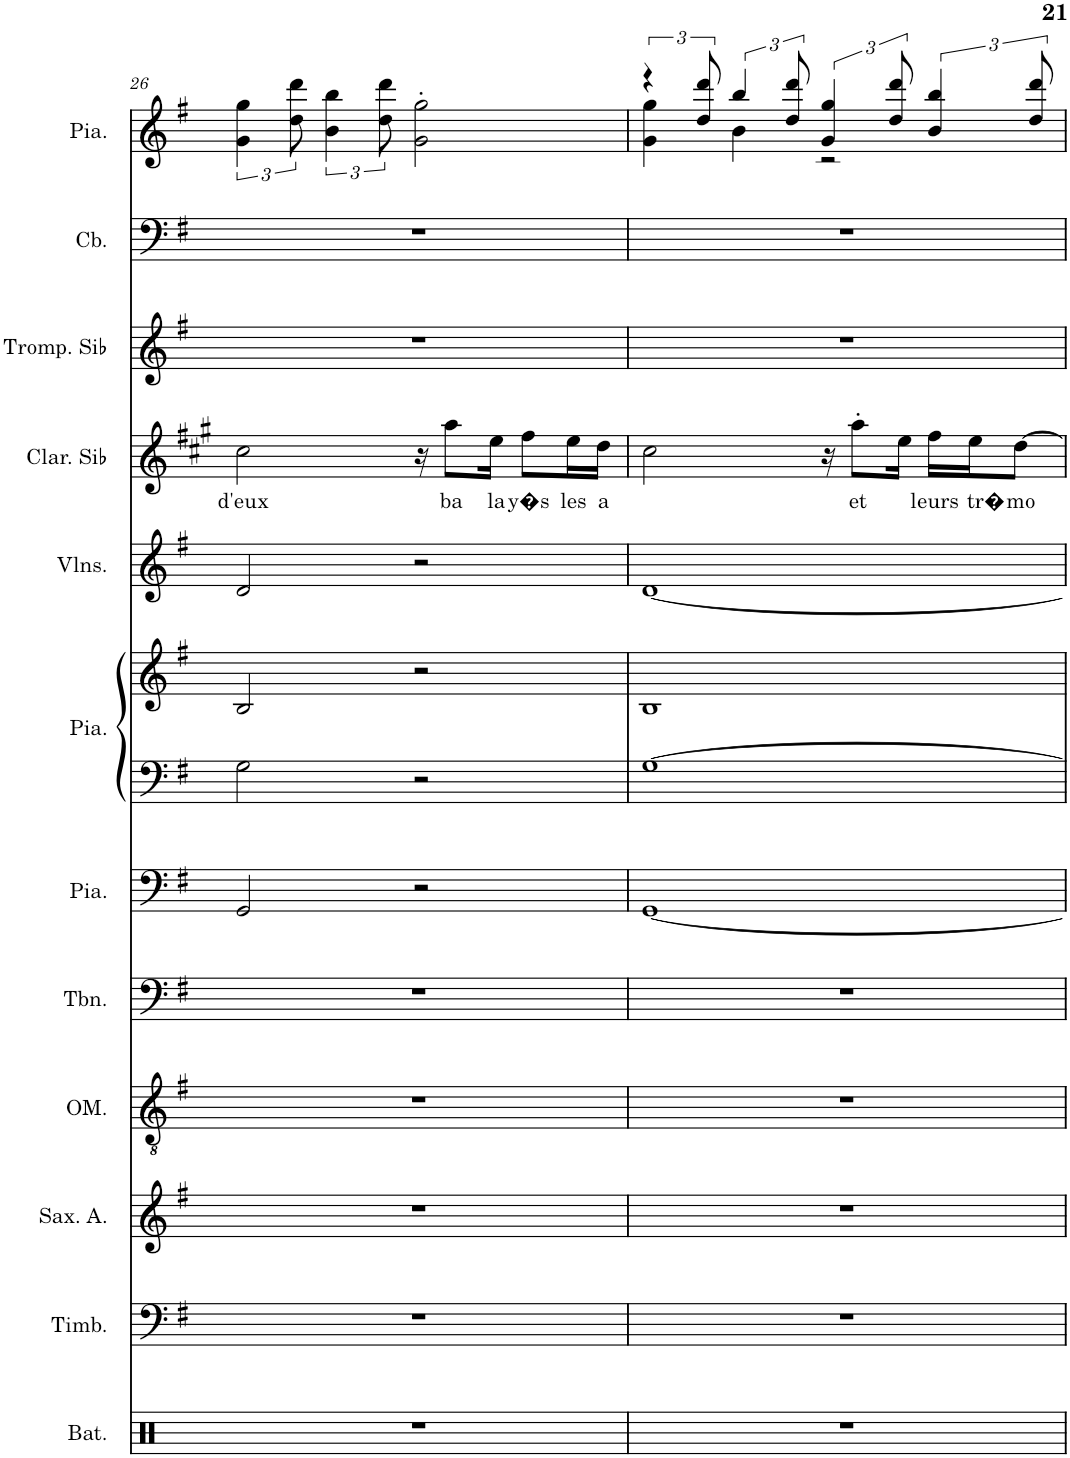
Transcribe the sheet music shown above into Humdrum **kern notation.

**kern	**kern	**kern	**kern	**kern	**kern	**kern	**kern	**kern	**kern	**text	**kern	**kern	**kern
*part12	*part11	*part10	*part9	*part8	*part7	*part6	*part6	*part5	*part4	*part4	*part3	*part2	*part1
*staff13	*staff12	*staff11	*staff10	*staff9	*staff8	*staff7	*staff6	*staff5	*staff4	*staff4	*staff3	*staff2	*staff1
*I"Batterie	*I"Timbales	*I"Saxophone Alto	*I"Mandoline Octave	*I"Trombone	*I"Piano	*I"Piano	*	*I"Violons	*I"Clarinette en Sib	*	*I"Trompette en Sib	*I"Contrebasse	*I"Piano
*I'Bat.	*I'Timb.	*I'Sax. A.	*	*I'Tbn.	*I'Pia.	*I'Pia.	*	*I'Vlns.	*I'Clar. Sib	*	*I'Tromp. Sib	*I'Cb.	*I'Pia.
!!LO:PB:g=z
*clefX	*clefF4	*clefG2	*clefGv2	*clefF4	*clefF4	*clefG2	*clefG2	*clefG2	*clefG2	*	*clefG2	*clefF4	*clefG2
*	*	*Trd5c9	*	*	*	*	*	*	*Trd1c2	*	*Trd1c2	*Trd7c12	*
*k[]	*k[f#]	*k[f#]	*k[f#]	*k[f#]	*k[f#]	*k[f#]	*k[f#]	*k[f#]	*k[f#c#g#]	*	*k[f#]	*k[f#]	*k[f#]
*M4/4	*M4/4	*M4/4	*M4/4	*M4/4	*M4/4	*M4/4	*M4/4	*M4/4	*M4/4	*	*M4/4	*M4/4	*M4/4
=26	=26	=26	=26	=26	=26	=26	=26	=26	=26	=26	=26	=26	=26
!	!	!	!	!	!	!	!	!	!	!LO:LY:b	!	!	!
1r	1r	1r	1r	1r	2GG/	2G\	2B/	2d/	2cc#\	d'eux	1r	1r	6g\ 6gg\
.	.	.	.	.	.	.	.	.	.	.	.	.	12dd\ 12ddd\
.	.	.	.	.	.	.	.	.	.	.	.	.	6b\ 6bb\
.	.	.	.	.	.	.	.	.	.	.	.	.	12dd\ 12ddd\
.	.	.	.	.	2r	2r	2r	2r	16r	.	.	.	2g\' 2gg\'
!	!	!	!	!	!	!	!	!	!	!LO:LY:b	!	!	!
.	.	.	.	.	.	.	.	.	8aa\L	ba	.	.	.
!	!	!	!	!	!	!	!	!	!	!LO:LY:b	!	!	!
.	.	.	.	.	.	.	.	.	16ee\Jk	la	.	.	.
!	!	!	!	!	!	!	!	!	!	!LO:LY:b	!	!	!
.	.	.	.	.	.	.	.	.	8ff#\L	y�s	.	.	.
!	!	!	!	!	!	!	!	!	!	!LO:LY:b	!	!	!
.	.	.	.	.	.	.	.	.	16ee\L	les	.	.	.
!	!	!	!	!	!	!	!	!	!	!LO:LY:b	!	!	!
.	.	.	.	.	.	.	.	.	16dd\JJ	a	.	.	.
=27	=27	=27	=27	=27	=27	=27	=27	=27	=27	=27	=27	=27	=27
*	*	*	*	*	*	*	*	*	*	*	*	*	*^
1r	1r	1r	1r	1r	[1GG	[1G	1B	[1d	2cc#\	.	1r	1r	6r	4g\ 4gg\
.	.	.	.	.	.	.	.	.	.	.	.	.	12dd/ 12ddd/	.
.	.	.	.	.	.	.	.	.	.	.	.	.	6bb/	4b\
.	.	.	.	.	.	.	.	.	.	.	.	.	12dd/ 12ddd/	.
.	.	.	.	.	.	.	.	.	16r	.	.	.	6g/ 6gg/	2r
!	!	!	!	!	!	!	!	!	!	!LO:LY:b	!	!	!	!
.	.	.	.	.	.	.	.	.	8aa'\L	et	.	.	.	.
.	.	.	.	.	.	.	.	.	.	.	.	.	12dd/ 12ddd/	.
.	.	.	.	.	.	.	.	.	16ee\Jk	.	.	.	.	.
!	!	!	!	!	!	!	!	!	!	!LO:LY:b	!	!	!	!
.	.	.	.	.	.	.	.	.	16ff#\LL	leurs	.	.	6b/ 6bb/	.
!	!	!	!	!	!	!	!	!	!	!LO:LY:b	!	!	!	!
.	.	.	.	.	.	.	.	.	16ee\J	tr�	.	.	.	.
!	!	!	!	!	!	!	!	!	!	!LO:LY:b	!	!	!	!
.	.	.	.	.	.	.	.	.	[8dd\J	mo	.	.	.	.
.	.	.	.	.	.	.	.	.	.	.	.	.	12dd/ 12ddd/	.
*	*	*	*	*	*	*	*	*	*	*	*	*	*v	*v
=	=	=	=	=	=	=	=	=	=	=	=	=	=
*-	*-	*-	*-	*-	*-	*-	*-	*-	*-	*-	*-	*-	*-
